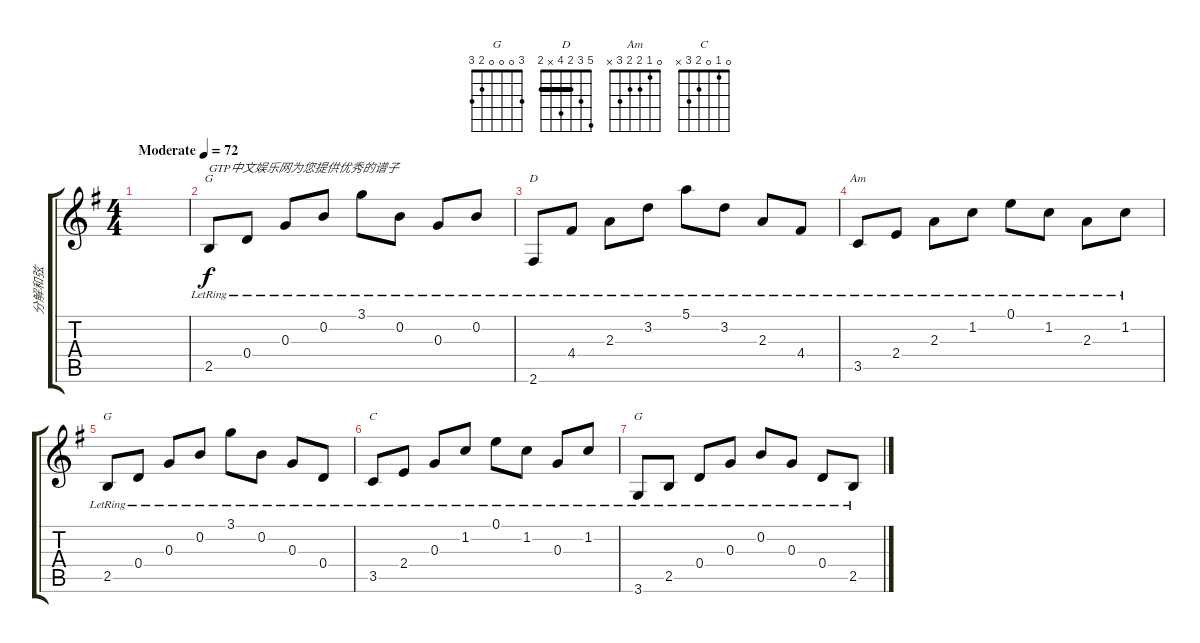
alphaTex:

\track ("分解和弦" "分解和弦") {instrument acousticguitarsteel}
\staff {score tabs}
\tuning (E4 B3 G3 D3 A2 E2) {hide}
\chord ("G" 3 0 0 0 2 x)
\chord ("D" 5 3 2 4 x 2) {barre 2}
\chord ("Am" 0 1 2 2 3 x)
\chord ("G" 3 3 0 0 2 x) {barre 3}
\chord ("C" 0 1 0 2 3 x)
\chord ("G" 3 0 0 0 2 3)
\ts (4 4)
\tempo (72 "Moderate")
\clef g2
\ks g
|
2.5{lr}.8{ch "G" txt "GTP中文娱乐网为您提供优秀的谱子"} 0.4{lr}.8 0.3{lr}.8 0.2{lr}.8 3.1{lr}.8 0.2{lr}.8 0.3{lr}.8 0.2{lr}.8 |
2.6{lr}.8{ch "D"} 4.4{lr}.8 2.3{lr}.8 3.2{lr}.8 5.1{lr}.8 3.2{lr}.8 2.3{lr}.8 4.4{lr}.8 |
3.5{lr}.8{ch "Am"} 2.4{lr}.8 2.3{lr}.8 1.2{lr}.8 0.1{lr}.8 1.2{lr}.8 2.3{lr}.8 1.2{lr}.8 |
2.5{lr}.8{ch "G"} 0.4{lr}.8 0.3{lr}.8 0.2{lr}.8 3.1{lr}.8 0.2{lr}.8 0.3{lr}.8 0.4{lr}.8 |
3.5{lr}.8{ch "C"} 2.4{lr}.8 0.3{lr}.8 1.2{lr}.8 0.1{lr}.8 1.2{lr}.8 0.3{lr}.8 1.2{lr}.8 |
3.6{lr}.8{ch "G"} 2.5{lr}.8 0.4{lr}.8 0.3{lr}.8 0.2{lr}.8 0.3{lr}.8 0.4{lr}.8 2.5{lr}.8
